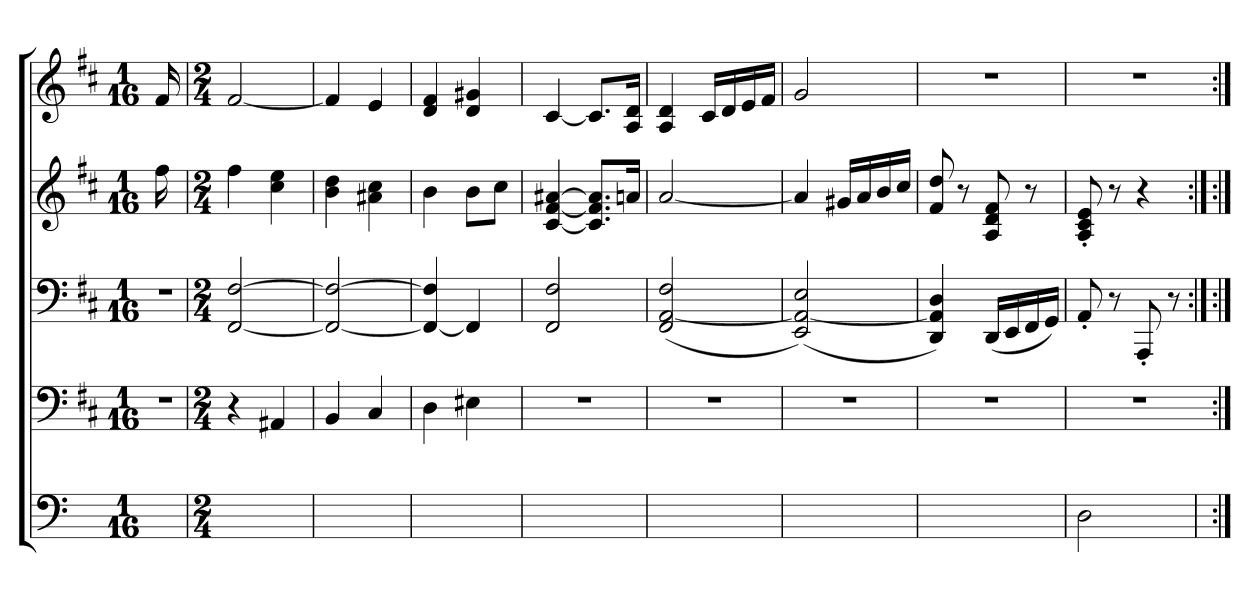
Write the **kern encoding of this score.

**kern	**kern	**kern	**kern	**kern
*part5	*part4	*part3	*part2	*part1
*staff5	*staff4	*staff3	*staff2	*staff1
*	*clefF4	*clefF4	*clefG2	*clefG2
*	*k[f#c#]	*k[f#c#]	*k[f#c#]	*k[f#c#]
*	*D:	*D:	*D:	*D:
*M1/16	*M1/16	*M1/16	*M1/16	*M1/16
=	=	=	=	=
16ryy	16r	16r	16ff#	16f#
=	=	=	=	=
*M2/4	*M2/4	*M2/4	*M2/4	*M2/4
2ryy	4r	[2FF# [2F#	4ff#	[2f#
.	4AA#X	.	4cc# 4ee	.
=	=	=	=	=
2ryy	4BB	2FF#_ 2F#_	4b 4dd	4f#]
.	4C#	.	4a#X 4cc#	4e
=	=	=	=	=
2ryy	4D	4FF#_ 4F#]	4b	4d 4f#
.	4E#X	4FF#]	8bL	4d 4g#X
.	.	.	8cc#J	.
=	=	=	=	=
2ryy	2r	2FF# 2F#	[4c# [4f# [4a#X	[4c#
.	.	.	8.c#] 8.f#] 8.a#]L	8.c#L]
.	.	.	16anJk	16A 16dJk
=	=	=	=	=
2ryy	2r	(2FF# [2AA 2F#	[2a	4A 4d
.	.	.	.	16c#LL
.	.	.	.	16d
.	.	.	.	16e
.	.	.	.	16f#JJ
=	=	=	=	=
2ryy	2r	(2EE 2AA_ 2E)	4a]	2g
.	.	.	16g#XLL	.
.	.	.	16a	.
.	.	.	16b	.
.	.	.	16cc#JJ	.
=	=	=	=	=
2ryy	2r	4DD 4AA] 4D)	8f# 8dd	2r
.	.	.	8r	.
.	.	(16DDLL	8A 8d 8f#	.
.	.	16EE	.	.
.	.	16FF#	8r	.
.	.	16GGJJ)	.	.
=	=	=	=	=
2D	2r	8AA'	8A' 8c#' 8e'	2r
.	.	8r	8r	.
.	.	8AAA'	4r	.
.	.	8r	.	.
=	=:|!	=:|!	=:|!	=:|!
*-	*-	*-	*-	*-
